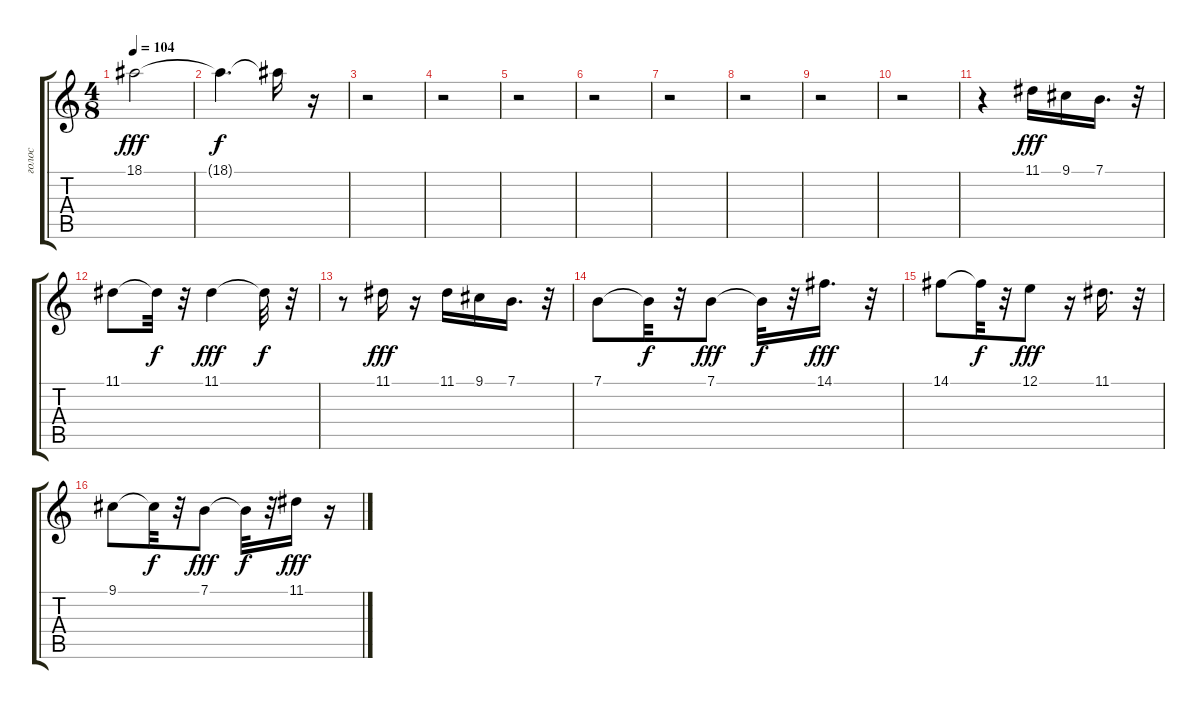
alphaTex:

\track ("голос" "голос") {instrument fx5brightness}
\staff {score tabs}
\tuning (E4 B3 G3 D3 A2 E2) {hide}
\ts (4 8)
\tempo 104
\clef g2
\ks c
18.1.2{dy fff} |
18.1{t}.4{d dy f} 18.1{t}.16 r.16 |
r.2 |
r.2 |
r.2 |
r.2 |
r.2 |
r.2 |
r.2 |
r.2 |
r.4 11.1.16{dy fff} 9.1.16 7.1.16{d} r.32 |
11.1.8 11.1{t}.32{dy f} r.32 11.1.4{dy fff} 11.1{t}.32{dy f} r.32 |
r.8 11.1.16{dy fff} r.16 11.1.16 9.1.16 7.1.16{d} r.32 |
7.1.8 7.1{t}.32{dy f} r.32 7.1.8{dy fff} 7.1{t}.32{dy f} r.32 14.1.16{d dy fff} r.32 |
14.1.8 14.1{t}.32{dy f} r.32 12.1.8{dy fff} r.16 11.1.16{d} r.32 |
9.1.8 9.1{t}.32{dy f} r.32 7.1.8{dy fff} 7.1{t}.32{dy f} r.32 11.1.16{dy fff} r.16
